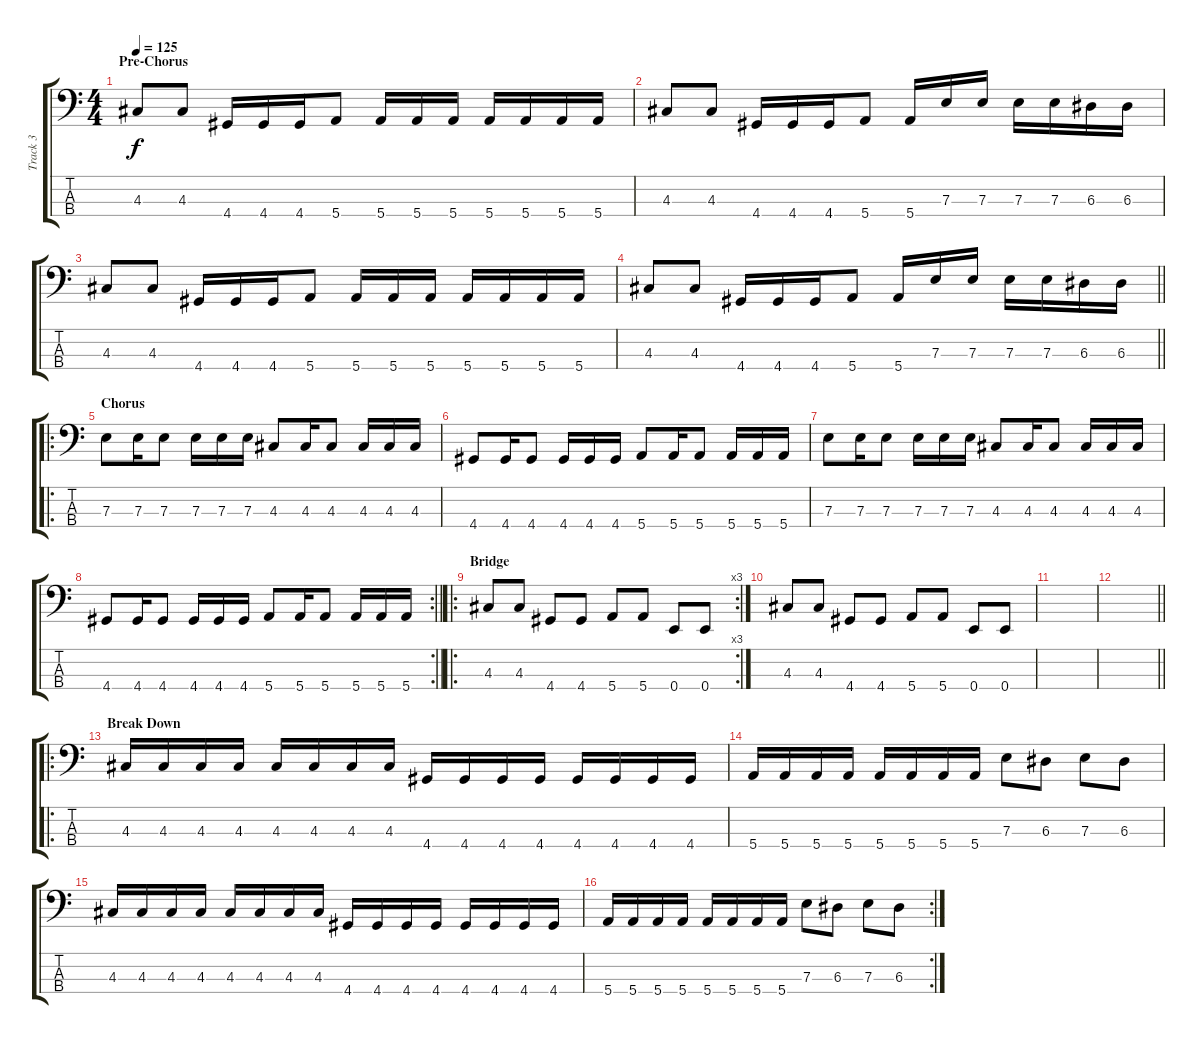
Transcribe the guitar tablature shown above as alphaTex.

\track ("Track 3" "Track 3") {instrument electricbasspick}
\staff {score tabs}
\tuning (G2 D2 A1 E1) {hide}
\ts (4 4)
\section ("" "Pre-Chorus")
\tempo 125
\clef f4
\ks c
4.3.8{dy f} 4.3.8 4.4.16 4.4.16 4.4.16 5.4.8 5.4.16 5.4.16 5.4.16 5.4.16 5.4.16 5.4.16 5.4.16 |
4.3.8 4.3.8 4.4.16 4.4.16 4.4.16 5.4.8 5.4.16 7.3.16 7.3.16 7.3.16 7.3.16 6.3.16 6.3.16 |
4.3.8 4.3.8 4.4.16 4.4.16 4.4.16 5.4.8 5.4.16 5.4.16 5.4.16 5.4.16 5.4.16 5.4.16 5.4.16 |
\barLineRight lightlight
4.3.8 4.3.8 4.4.16 4.4.16 4.4.16 5.4.8 5.4.16 7.3.16 7.3.16 7.3.16 7.3.16 6.3.16 6.3.16 |
\ro
\section ("" "Chorus")
7.3.8 7.3.16 7.3.8 7.3.16 7.3.16 7.3.16 4.3.8 4.3.16 4.3.8 4.3.16 4.3.16 4.3.16 |
4.4.8 4.4.16 4.4.8 4.4.16 4.4.16 4.4.16 5.4.8 5.4.16 5.4.8 5.4.16 5.4.16 5.4.16 |
7.3.8 7.3.16 7.3.8 7.3.16 7.3.16 7.3.16 4.3.8 4.3.16 4.3.8 4.3.16 4.3.16 4.3.16 |
\rc 2
\barLineRight lightlight
4.4.8 4.4.16 4.4.8 4.4.16 4.4.16 4.4.16 5.4.8 5.4.16 5.4.8 5.4.16 5.4.16 5.4.16 |
\ro
\rc 3
\section ("" "Bridge")
4.3.8 4.3.8 4.4.8 4.4.8 5.4.8 5.4.8 0.4.8 0.4.8 |
4.3.8 4.3.8 4.4.8 4.4.8 5.4.8 5.4.8 0.4.8 0.4.8 |
|
\barLineRight lightlight
|
\ro
\section ("" "Break Down")
4.3.16 4.3.16 4.3.16 4.3.16 4.3.16 4.3.16 4.3.16 4.3.16 4.4.16 4.4.16 4.4.16 4.4.16 4.4.16 4.4.16 4.4.16 4.4.16 |
5.4.16 5.4.16 5.4.16 5.4.16 5.4.16 5.4.16 5.4.16 5.4.16 7.3.8 6.3.8 7.3.8 6.3.8 |
4.3.16 4.3.16 4.3.16 4.3.16 4.3.16 4.3.16 4.3.16 4.3.16 4.4.16 4.4.16 4.4.16 4.4.16 4.4.16 4.4.16 4.4.16 4.4.16 |
\rc 2
5.4.16 5.4.16 5.4.16 5.4.16 5.4.16 5.4.16 5.4.16 5.4.16 7.3.8 6.3.8 7.3.8 6.3.8
